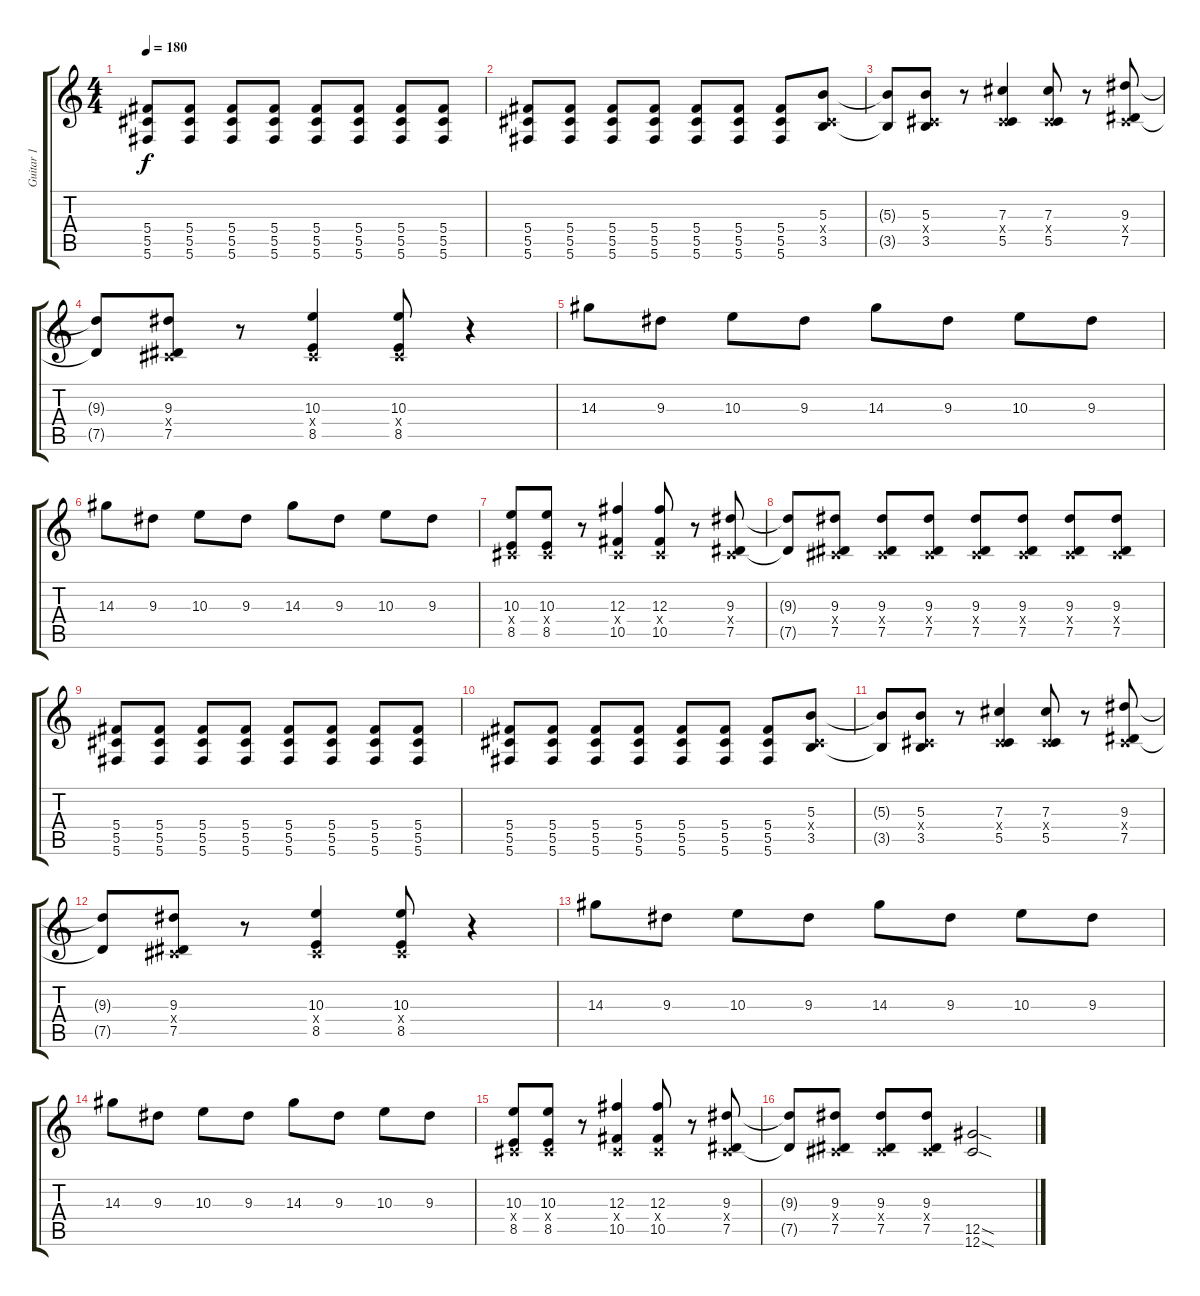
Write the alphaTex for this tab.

\track ("Guitar 1" "Guitar 1") {instrument distortionguitar}
\staff {score tabs}
\tuning (Eb4 Bb3 Gb3 Db3 Ab2 Db2) {hide}
\ts (4 4)
\tempo 180
\clef g2
\ks c
(5.4 5.5 5.6).8{dy f} (5.4 5.5 5.6).8 (5.4 5.5 5.6).8 (5.4 5.5 5.6).8 (5.4 5.5 5.6).8 (5.4 5.5 5.6).8 (5.4 5.5 5.6).8 (5.4 5.5 5.6).8 |
(5.4 5.5 5.6).8 (5.4 5.5 5.6).8 (5.4 5.5 5.6).8 (5.4 5.5 5.6).8 (5.4 5.5 5.6).8 (5.4 5.5 5.6).8 (5.4 5.5 5.6).8 (5.3 0.4{x} 3.5).8 |
(5.3{t} 3.5{t}).8 (5.3 0.4{x} 3.5).8 r.8 (7.3 0.4{x} 5.5).4 (7.3 0.4{x} 5.5).8 r.8 (9.3 0.4{x} 7.5).8 |
(9.3{t} 7.5{t}).8 (9.3 0.4{x} 7.5).8 r.8 (10.3 0.4{x} 8.5).4 (10.3 0.4{x} 8.5).8 r.4 |
14.3.8 9.3.8 10.3.8 9.3.8 14.3.8 9.3.8 10.3.8 9.3.8 |
14.3.8 9.3.8 10.3.8 9.3.8 14.3.8 9.3.8 10.3.8 9.3.8 |
(10.3 0.4{x} 8.5).8 (10.3 0.4{x} 8.5).8 r.8 (12.3 0.4{x} 10.5).4 (12.3 0.4{x} 10.5).8 r.8 (9.3 0.4{x} 7.5).8 |
(9.3{t} 7.5{t}).8 (9.3 0.4{x} 7.5).8 (9.3 0.4{x} 7.5).8 (9.3 0.4{x} 7.5).8 (9.3 0.4{x} 7.5).8 (9.3 0.4{x} 7.5).8 (9.3 0.4{x} 7.5).8 (9.3 0.4{x} 7.5).8 |
(5.4 5.5 5.6).8 (5.4 5.5 5.6).8 (5.4 5.5 5.6).8 (5.4 5.5 5.6).8 (5.4 5.5 5.6).8 (5.4 5.5 5.6).8 (5.4 5.5 5.6).8 (5.4 5.5 5.6).8 |
(5.4 5.5 5.6).8 (5.4 5.5 5.6).8 (5.4 5.5 5.6).8 (5.4 5.5 5.6).8 (5.4 5.5 5.6).8 (5.4 5.5 5.6).8 (5.4 5.5 5.6).8 (5.3 0.4{x} 3.5).8 |
(5.3{t} 3.5{t}).8 (5.3 0.4{x} 3.5).8 r.8 (7.3 0.4{x} 5.5).4 (7.3 0.4{x} 5.5).8 r.8 (9.3 0.4{x} 7.5).8 |
(9.3{t} 7.5{t}).8 (9.3 0.4{x} 7.5).8 r.8 (10.3 0.4{x} 8.5).4 (10.3 0.4{x} 8.5).8 r.4 |
14.3.8 9.3.8 10.3.8 9.3.8 14.3.8 9.3.8 10.3.8 9.3.8 |
14.3.8 9.3.8 10.3.8 9.3.8 14.3.8 9.3.8 10.3.8 9.3.8 |
(10.3 0.4{x} 8.5).8 (10.3 0.4{x} 8.5).8 r.8 (12.3 0.4{x} 10.5).4 (12.3 0.4{x} 10.5).8 r.8 (9.3 0.4{x} 7.5).8 |
(9.3{t} 7.5{t}).8 (9.3 0.4{x} 7.5).8 (9.3 0.4{x} 7.5).8 (9.3 0.4{x} 7.5).8 (12.5{sod} 12.6{sod}).2
